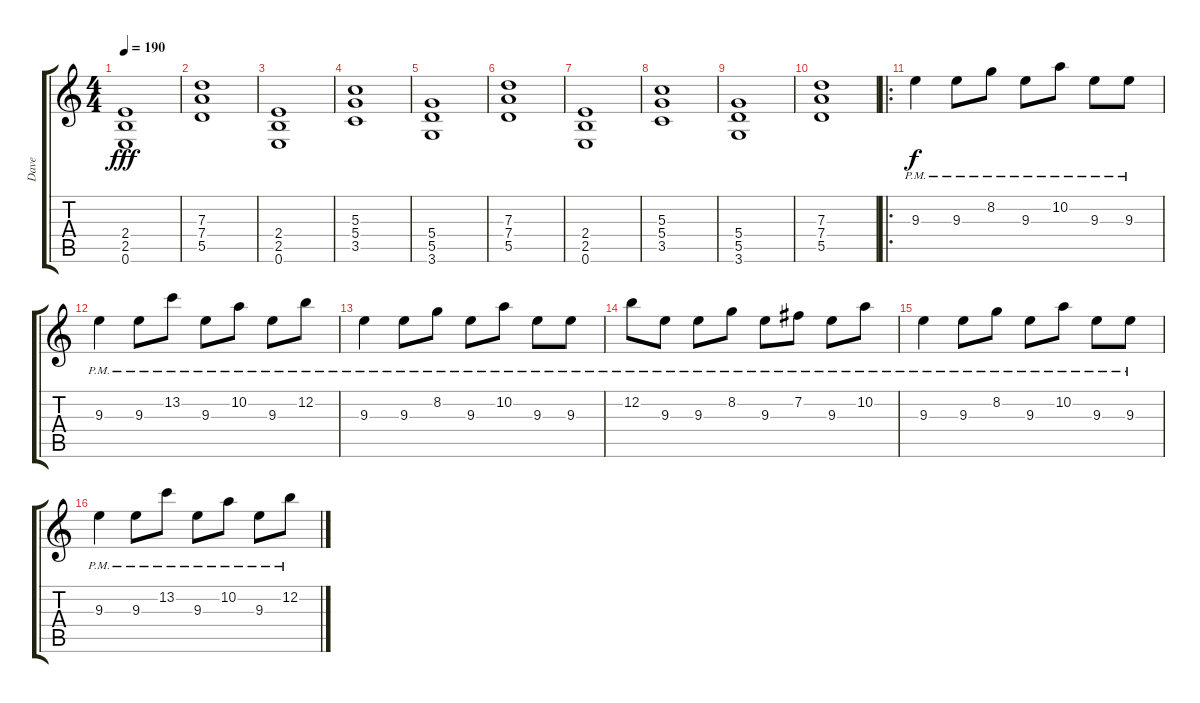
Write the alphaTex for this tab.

\track ("Dave" "Dave") {instrument distortionguitar}
\staff {score tabs}
\tuning (E4 B3 G3 D3 A2 E2) {hide}
\ts (4 4)
\tempo 190
\clef g2
\ks c
(2.4 2.5 0.6).1{dy fff} |
(7.3 7.4 5.5).1 |
(2.4 2.5 0.6).1 |
(5.3 5.4 3.5).1 |
(5.4 5.5 3.6).1 |
(7.3 7.4 5.5).1 |
(2.4 2.5 0.6).1 |
(5.3 5.4 3.5).1 |
(5.4 5.5 3.6).1 |
(7.3 7.4 5.5).1 |
\ro
9.3{pm}.4{dy f} 9.3{pm}.8 8.2{pm}.8 9.3{pm}.8 10.2{pm}.8 9.3{pm}.8 9.3{pm}.8 |
9.3{pm}.4 9.3{pm}.8 13.2{pm}.8 9.3{pm}.8 10.2{pm}.8 9.3{pm}.8 12.2{pm}.8 |
9.3{pm}.4 9.3{pm}.8 8.2{pm}.8 9.3{pm}.8 10.2{pm}.8 9.3{pm}.8 9.3{pm}.8 |
12.2{pm}.8 9.3{pm}.8 9.3{pm}.8 8.2{pm}.8 9.3{pm}.8 7.2{pm}.8 9.3{pm}.8 10.2{pm}.8 |
9.3{pm}.4 9.3{pm}.8 8.2{pm}.8 9.3{pm}.8 10.2{pm}.8 9.3{pm}.8 9.3{pm}.8 |
9.3{pm}.4 9.3{pm}.8 13.2{pm}.8 9.3{pm}.8 10.2{pm}.8 9.3{pm}.8 12.2{pm}.8
